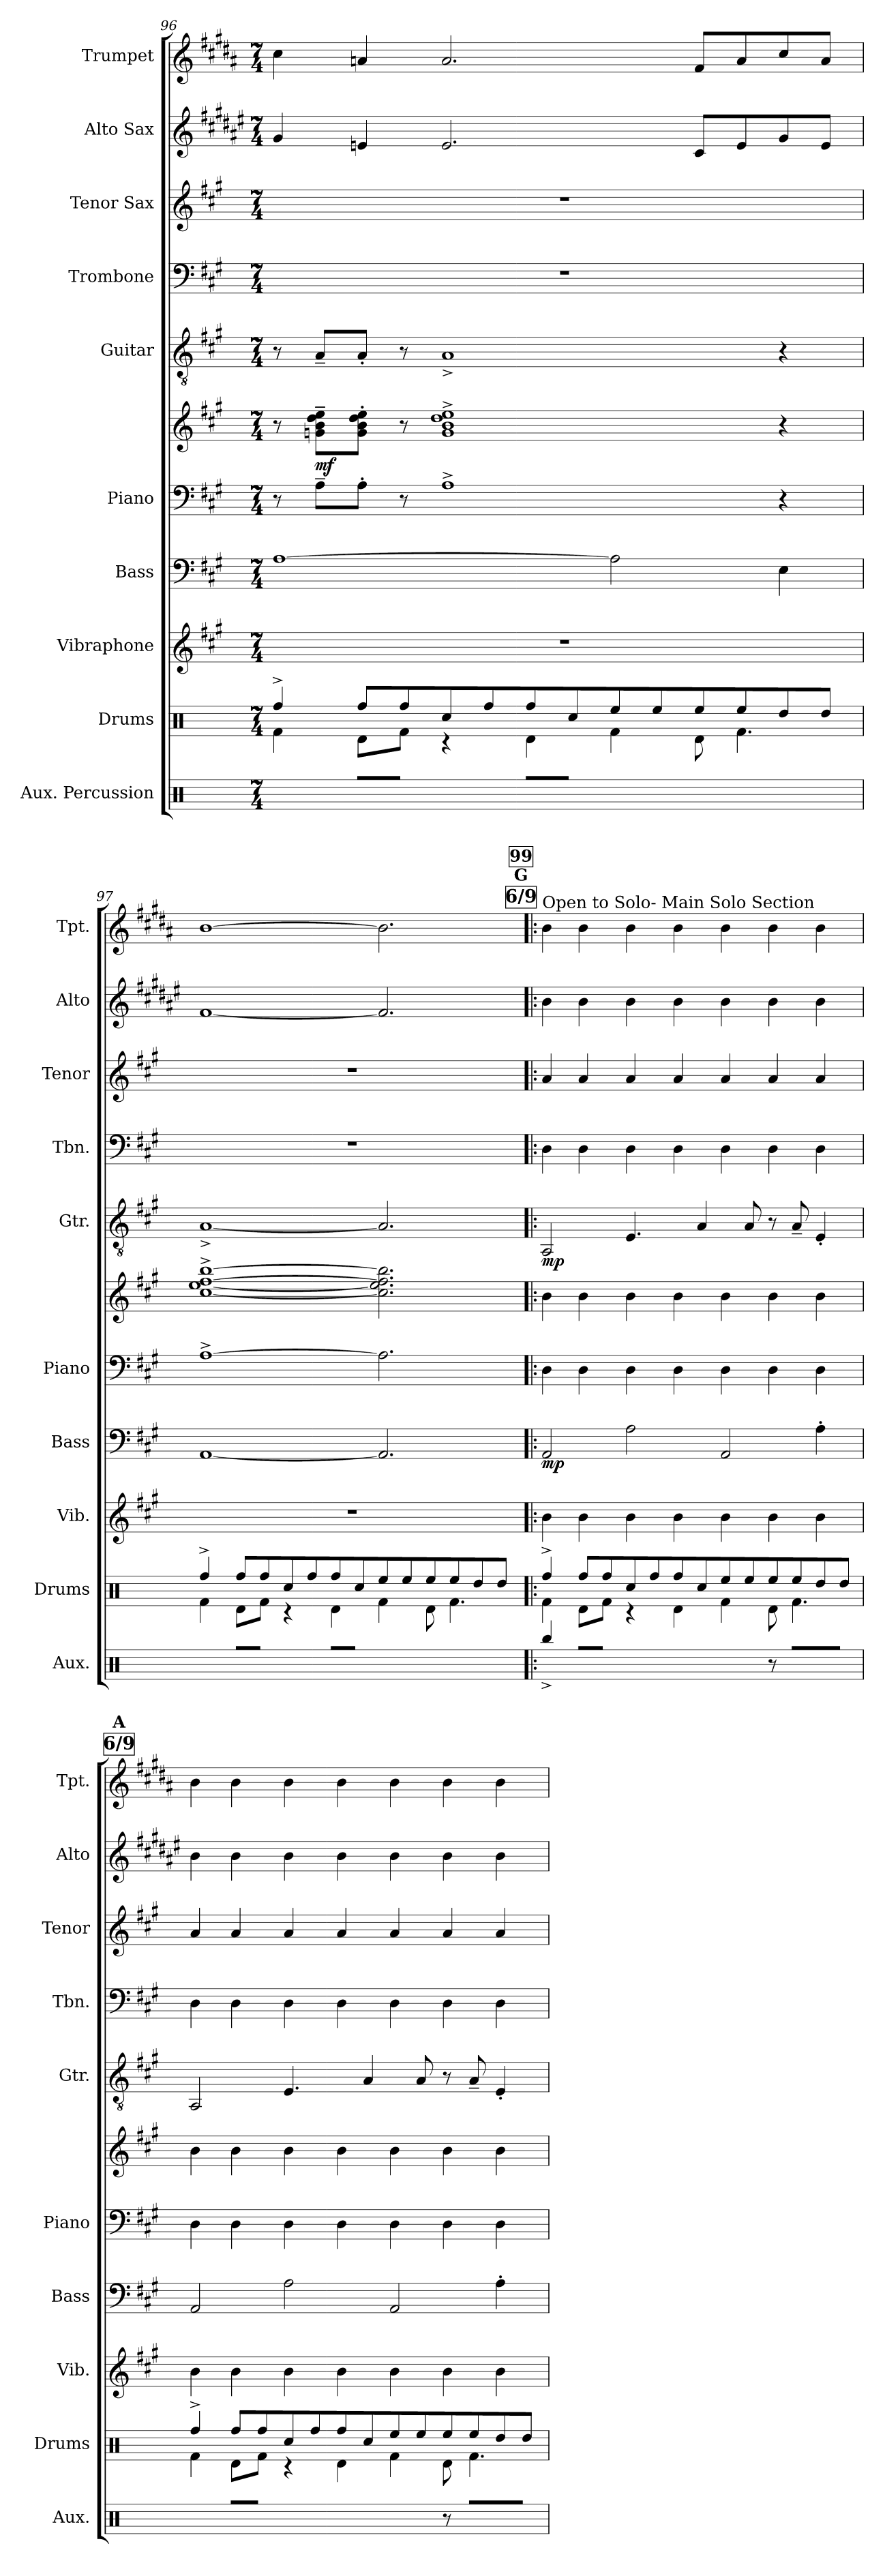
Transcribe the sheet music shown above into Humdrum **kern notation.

**kern	**kern	**kern	**kern	**dynam	**kern	**kern	**dynam	**kern	**dynam	**kern	**kern	**kern	**kern
*part10	*part9	*part8	*part7	*part7	*part6	*part6	*part6	*part5	*part5	*part4	*part3	*part2	*part1
*staff11	*staff10	*staff9	*staff8	*staff8	*staff7	*staff6	*staff6/7	*staff5	*staff5	*staff4	*staff3	*staff2	*staff1
*I"Aux. Percussion	*I"Drums	*I"Vibraphone	*I"Bass	*	*I"Piano	*	*	*I"Guitar	*	*I"Trombone	*I"Tenor Sax	*I"Alto Sax	*I"Trumpet
*I'Aux.	*I'Drums	*I'Vib.	*I'Bass	*	*I'Piano	*	*	*I'Gtr.	*	*I'Tbn.	*I'Tenor	*I'Alto	*I'Tpt.
*clefX	*clefX	*clefG2	*clefF4	*	*clefF4	*clefG2	*	*clefGv2	*	*clefF4	*clefG2	*clefG2	*clefG2
*	*	*	*ITrd7c12	*	*	*	*	*	*	*	*ITrd8c14	*ITrd5c9	*ITrd1c2
*k[]	*k[]	*k[f#c#g#]	*k[f#c#g#]	*	*k[f#c#g#]	*k[f#c#g#]	*	*k[f#c#g#]	*	*k[f#c#g#]	*k[f#c#g#]	*k[f#c#g#]	*k[f#c#g#]
*M7/4	*M7/4	*M7/4	*M7/4	*	*M7/4	*M7/4	*	*M7/4	*	*M7/4	*M7/4	*M7/4	*M7/4
=96	=96	=96	=96	=96	=96	=96	=96	=96	=96	=96	=96	=96	=96
*	*^	*	*	*	*	*	*	*	*	*	*	*	*
4R^/	4Rff^/	4Rf\	1..r	[1AA	.	8r	8r	.	8r	.	1..r	1..r	4B/	4b\
!	!	!	!	!	!	!	!	!LO:DY:b	!	!	!	!	!	!
.	.	.	.	.	.	8A~\L	8gn\~ 8b\~ 8dd\~ 8ee\~L	mf	8A~/L	.	.	.	.	.
8R/L	8Rff/L	8Rd\L	.	.	.	8A'\J	8g\' 8b\' 8dd\' 8ee\'J	.	8A'/J	.	.	.	4Gn/	4gn/
8R/J	8Rff/	8Rf\J	.	.	.	8r	8r	.	8r	.	.	.	.	.
4R^/	8Rcc/	4r	.	.	.	1A^	1g^ 1b^ 1dd^ 1ee^	.	1A^	.	.	.	2.G/	2.g/
.	8Rff/	.	.	.	.	.	.	.	.	.	.	.	.	.
8R/L	8Rff/	4Rd\	.	.	.	.	.	.	.	.	.	.	.	.
8R/J	8Rcc/	.	.	.	.	.	.	.	.	.	.	.	.	.
4R^/	8Ree/	4Rf\	.	2AA\]	.	.	.	.	.	.	.	.	.	.
.	8Ree/	.	.	.	.	.	.	.	.	.	.	.	.	.
8R/	8Ree/	8Rd\	.	.	.	.	.	.	.	.	.	.	8E/L	8e/L
4R^/	8Ree/	4.Rf\	.	.	.	.	.	.	.	.	.	.	8G/	8g/
.	8Rdd/	.	.	4EE\	.	4r	4r	.	4r	.	.	.	8B/	8b/
8R^/	8Rdd/J	.	.	.	.	.	.	.	.	.	.	.	8G/J	8g/J
=97	=97	=97	=97	=97	=97	=97	=97	=97	=97	=97	=97	=97	=97	=97
4R^/	4Rff^/	4Rf\	1..r	[1AAA	.	[1A^	[1cc#^ [1ee^ [1ff#^ [1bb^	.	[1A^	.	1..r	1..r	[1A	[1a
8R/L	8Rff/L	8Rd\L	.	.	.	.	.	.	.	.	.	.	.	.
8R/J	8Rff/	8Rf\J	.	.	.	.	.	.	.	.	.	.	.	.
4R^/	8Rcc/	4r	.	.	.	.	.	.	.	.	.	.	.	.
.	8Rff/	.	.	.	.	.	.	.	.	.	.	.	.	.
8R/L	8Rff/	4Rd\	.	.	.	.	.	.	.	.	.	.	.	.
8R/J	8Rcc/	.	.	.	.	.	.	.	.	.	.	.	.	.
4R^/	8Ree/	4Rf\	.	2.AAA/]	.	2.A\]	2.cc#\] 2.ee\] 2.ff#\] 2.bb\]	.	2.A/]	.	.	.	2.A/]	2.a\]
.	8Ree/	.	.	.	.	.	.	.	.	.	.	.	.	.
8R/	8Ree/	8Rd\	.	.	.	.	.	.	.	.	.	.	.	.
4R^/	8Ree/	4.Rf\	.	.	.	.	.	.	.	.	.	.	.	.
.	8Rdd/	.	.	.	.	.	.	.	.	.	.	.	.	.
8R^/	8Rdd/J	.	.	.	.	.	.	.	.	.	.	.	.	.
!!LO:REH:place=s1:a:t=6/9
!!LO:REH:place=s1:a:enc=none:fs=15:t=G
!!LO:REH:place=s1:a:fs=14:t=99
=98!|:	=98!|:	=98!|:	=98!|:	=98!|:	=98!|:	=98!|:	=98!|:	=98!|:	=98!|:	=98!|:	=98!|:	=98!|:	=98!|:	=98!|:
!	!	!	!	!	!	!	!	!	!	!	!	!	!	!LO:TX:t=Open to Solo- Main Solo Section
!	!	!	!	!	!LO:DY:b	!	!	!	!	!LO:DY:b	!	!	!	!
4Rbb^/	4Rff^/	4Rf\	4b	2AAA/	mp	4D	4b	.	2AA/	mp	4D	4A	4d	4a
8R/L	8Rff/L	8Rd\L	4b	.	.	4D	4b	.	.	.	4D	4A	4d	4a
8R/J	8Rff/	8Rf\J	.	.	.	.	.	.	.	.	.	.	.	.
4R^/	8Rcc/	4r	4b	2AA\	.	4D	4b	.	4.E/	.	4D	4A	4d	4a
.	8Rff/	.	.	.	.	.	.	.	.	.	.	.	.	.
8R/	8Rff/	4Rd\	4b	.	.	4D	4b	.	.	.	4D	4A	4d	4a
4R^/	8Rcc/	.	.	.	.	.	.	.	4A/	.	.	.	.	.
.	8Ree/	4Rf\	4b	2AAA/	.	4D	4b	.	.	.	4D	4A	4d	4a
8R^/	8Ree/	.	.	.	.	.	.	.	8A/	.	.	.	.	.
8r	8Ree/	8Rd\	4b	.	.	4D	4b	.	8r	.	4D	4A	4d	4a
8R^/L	8Ree/	4.Rf\	.	.	.	.	.	.	8A~/	.	.	.	.	.
8R/	8Rdd/	.	4b	4AA'\	.	4D	4b	.	4E'/	.	4D	4A	4d	4a
8R/J	8Rdd/J	.	.	.	.	.	.	.	.	.	.	.	.	.
!!LO:PB:g=z
!!LO:REH:place=s1:a:t=6/9
!!LO:REH:place=s1:a:enc=none:fs=15:t=A
=99	=99	=99	=99	=99	=99	=99	=99	=99	=99	=99	=99	=99	=99	=99
4R^/	4Rff^/	4Rf\	4b	2AAA/	.	4D	4b	.	2AA/	.	4D	4A	4d	4a
8R/L	8Rff/L	8Rd\L	4b	.	.	4D	4b	.	.	.	4D	4A	4d	4a
8R/J	8Rff/	8Rf\J	.	.	.	.	.	.	.	.	.	.	.	.
4R^/	8Rcc/	4r	4b	2AA\	.	4D	4b	.	4.E/	.	4D	4A	4d	4a
.	8Rff/	.	.	.	.	.	.	.	.	.	.	.	.	.
8R/	8Rff/	4Rd\	4b	.	.	4D	4b	.	.	.	4D	4A	4d	4a
4R^/	8Rcc/	.	.	.	.	.	.	.	4A/	.	.	.	.	.
.	8Ree/	4Rf\	4b	2AAA/	.	4D	4b	.	.	.	4D	4A	4d	4a
8R^/	8Ree/	.	.	.	.	.	.	.	8A/	.	.	.	.	.
8r	8Ree/	8Rd\	4b	.	.	4D	4b	.	8r	.	4D	4A	4d	4a
8R^/L	8Ree/	4.Rf\	.	.	.	.	.	.	8A~/	.	.	.	.	.
8R/	8Rdd/	.	4b	4AA'\	.	4D	4b	.	4E'/	.	4D	4A	4d	4a
8R/J	8Rdd/J	.	.	.	.	.	.	.	.	.	.	.	.	.
*	*v	*v	*	*	*	*	*	*	*	*	*	*	*	*
=	=	=	=	=	=	=	=	=	=	=	=	=	=
*-	*-	*-	*-	*-	*-	*-	*-	*-	*-	*-	*-	*-	*-
